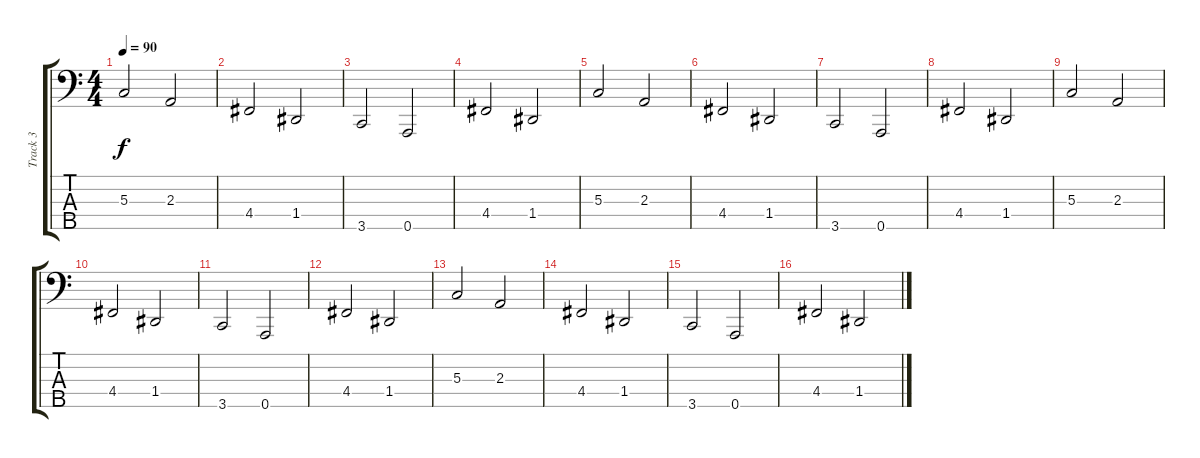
\track ("Track 3" "Track 3") {instrument electricbassfinger}
\staff {score tabs}
\tuning (F2 C2 G1 D1 A0) {hide}
\ts (4 4)
\tempo 90
\clef f4
\ks c
5.3.2{dy f} 2.3.2 |
4.4.2 1.4.2 |
3.5.2 0.5.2 |
4.4.2 1.4.2 |
5.3.2 2.3.2 |
4.4.2 1.4.2 |
3.5.2 0.5.2 |
4.4.2 1.4.2 |
5.3.2 2.3.2 |
4.4.2 1.4.2 |
3.5.2 0.5.2 |
4.4.2 1.4.2 |
5.3.2 2.3.2 |
4.4.2 1.4.2 |
3.5.2 0.5.2 |
4.4.2 1.4.2
